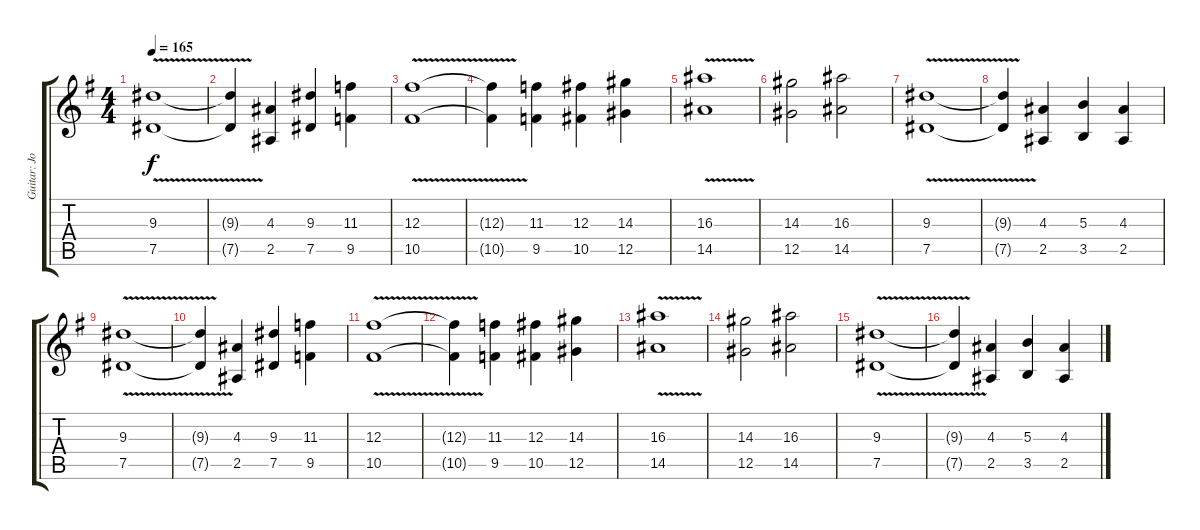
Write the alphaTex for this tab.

\track ("Guitar: Jon" "Guitar: Jo") {instrument distortionguitar}
\staff {score tabs}
\tuning (Eb4 Bb3 Gb3 Db3 Ab2 Eb2) {hide}
\ts (4 4)
\tempo 165
\clef g2
\ks g
(9.3{v} 7.5{v}).1{dy f} |
(9.3{t} 7.5{t}).4 (4.3 2.5).4 (9.3 7.5).4 (11.3 9.5).4 |
(12.3{v} 10.5{v}).1 |
(12.3{t} 10.5{t}).4 (11.3 9.5).4 (12.3 10.5).4 (14.3 12.5).4 |
(16.3{v} 14.5{v}).1 |
(14.3 12.5).2 (16.3 14.5).2 |
(9.3{v} 7.5{v}).1 |
(9.3{t} 7.5{t}).4 (4.3 2.5).4 (5.3 3.5).4 (4.3 2.5).4 |
(9.3{v} 7.5{v}).1 |
(9.3{t} 7.5{t}).4 (4.3 2.5).4 (9.3 7.5).4 (11.3 9.5).4 |
(12.3{v} 10.5{v}).1 |
(12.3{t} 10.5{t}).4 (11.3 9.5).4 (12.3 10.5).4 (14.3 12.5).4 |
(16.3{v} 14.5{v}).1 |
(14.3 12.5).2 (16.3 14.5).2 |
(9.3{v} 7.5{v}).1 |
(9.3{t} 7.5{t}).4 (4.3 2.5).4 (5.3 3.5).4 (4.3 2.5).4
